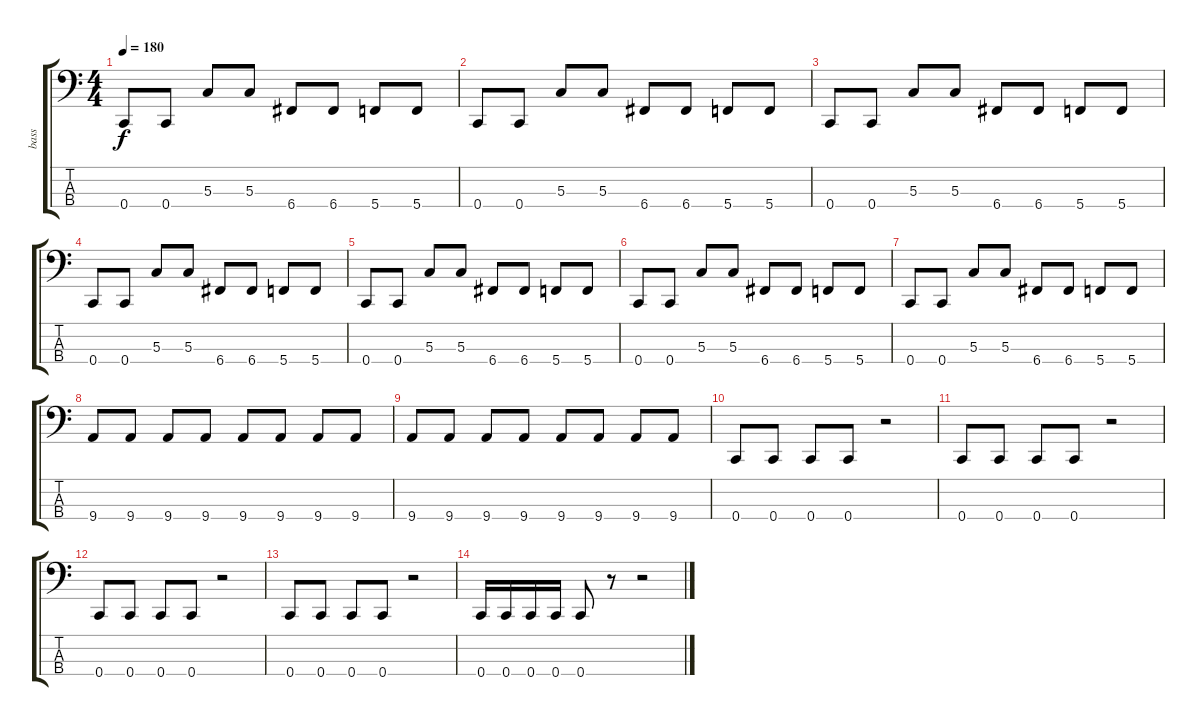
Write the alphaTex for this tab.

\track ("bass" "bass") {instrument electricbasspick}
\staff {score tabs}
\tuning (F2 C2 G1 C1) {hide}
\ts (4 4)
\tempo 180
\clef f4
\ks c
0.4.8{dy f} 0.4.8 5.3.8 5.3.8 6.4.8 6.4.8 5.4.8 5.4.8 |
0.4.8 0.4.8 5.3.8 5.3.8 6.4.8 6.4.8 5.4.8 5.4.8 |
0.4.8 0.4.8 5.3.8 5.3.8 6.4.8 6.4.8 5.4.8 5.4.8 |
0.4.8 0.4.8 5.3.8 5.3.8 6.4.8 6.4.8 5.4.8 5.4.8 |
0.4.8 0.4.8 5.3.8 5.3.8 6.4.8 6.4.8 5.4.8 5.4.8 |
0.4.8 0.4.8 5.3.8 5.3.8 6.4.8 6.4.8 5.4.8 5.4.8 |
0.4.8 0.4.8 5.3.8 5.3.8 6.4.8 6.4.8 5.4.8 5.4.8 |
9.4.8 9.4.8 9.4.8 9.4.8 9.4.8 9.4.8 9.4.8 9.4.8 |
9.4.8 9.4.8 9.4.8 9.4.8 9.4.8 9.4.8 9.4.8 9.4.8 |
0.4.8 0.4.8 0.4.8 0.4.8 r.2 |
0.4.8 0.4.8 0.4.8 0.4.8 r.2 |
0.4.8 0.4.8 0.4.8 0.4.8 r.2 |
0.4.8 0.4.8 0.4.8 0.4.8 r.2 |
0.4.16 0.4.16 0.4.16 0.4.16 0.4.8 r.8 r.2
